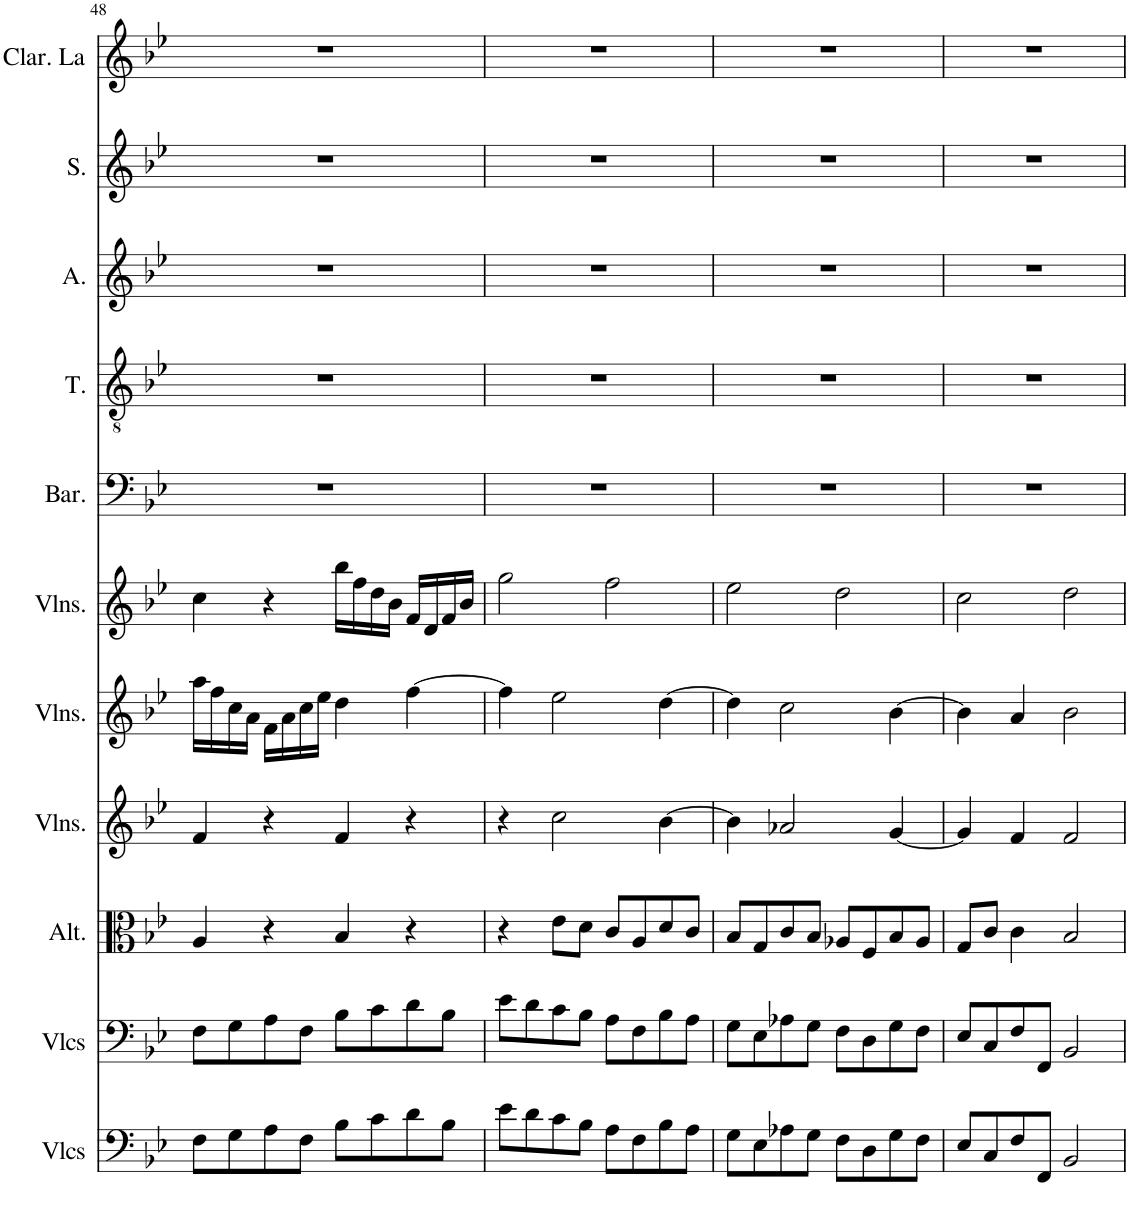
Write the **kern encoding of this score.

**kern	**kern	**kern	**kern	**kern	**kern	**kern	**kern	**kern	**kern	**kern
*part11	*part10	*part9	*part8	*part7	*part6	*part5	*part4	*part3	*part2	*part1
*staff11	*staff10	*staff9	*staff8	*staff7	*staff6	*staff5	*staff4	*staff3	*staff2	*staff1
*I"Violoncelles, Continuo	*I"Violoncelles, Violoncello	*I"Altos, Viola II	*I"Violons, Viola I	*I"Violons, Violin II	*I"Violons, Violin I	*I"Baryton, Bass	*I"Ténor, Tenor	*I"Alto, Alto	*I"Soprano, Soprano II	*I"Clarinette en La, Soprano I
*I'Vlcs	*I'Vlcs	*I'Alt.	*I'Vlns.	*I'Vlns.	*I'Vlns.	*I'Bar.	*I'T.	*I'A.	*I'S.	*I'Clar. La
!!LO:PB:g=z
*clefF4	*clefF4	*clefC3	*clefG2	*clefG2	*clefG2	*clefF4	*clefGv2	*clefG2	*clefG2	*clefG2
*	*	*	*	*	*	*	*	*	*	*Trd2c3
*k[b-e-]	*k[b-e-]	*k[b-e-]	*k[b-e-]	*k[b-e-]	*k[b-e-]	*k[b-e-]	*k[b-e-]	*k[b-e-]	*k[b-e-]	*k[b-e-]
*M4/4	*M4/4	*M4/4	*M4/4	*M4/4	*M4/4	*M4/4	*M4/4	*M4/4	*M4/4	*M4/4
=48	=48	=48	=48	=48	=48	=48	=48	=48	=48	=48
8F\L	8F\L	4A/	4f/	16aa\LL	4cc\	1r	1r	1r	1r	1r
.	.	.	.	16ff\	.	.	.	.	.	.
8G\	8G\	.	.	16cc\	.	.	.	.	.	.
.	.	.	.	16a\JJ	.	.	.	.	.	.
8A\	8A\	4r	4r	16f\LL	4r	.	.	.	.	.
.	.	.	.	16a\	.	.	.	.	.	.
8F\J	8F\J	.	.	16cc\	.	.	.	.	.	.
.	.	.	.	16ee-\JJ	.	.	.	.	.	.
8B-\L	8B-\L	4B-/	4f/	4dd\	16bb-\LL	.	.	.	.	.
.	.	.	.	.	16ff\	.	.	.	.	.
8c\	8c\	.	.	.	16dd\	.	.	.	.	.
.	.	.	.	.	16b-\JJ	.	.	.	.	.
8d\	8d\	4r	4r	[4ff\	16f/LL	.	.	.	.	.
.	.	.	.	.	16d/	.	.	.	.	.
8B-\J	8B-\J	.	.	.	16f/	.	.	.	.	.
.	.	.	.	.	16b-/JJ	.	.	.	.	.
=49	=49	=49	=49	=49	=49	=49	=49	=49	=49	=49
8e-\L	8e-\L	4r	4r	4ff\]	2gg\	1r	1r	1r	1r	1r
8d\	8d\	.	.	.	.	.	.	.	.	.
8c\	8c\	8e-\L	2cc\	2ee-\	.	.	.	.	.	.
8B-\J	8B-\J	8d\J	.	.	.	.	.	.	.	.
8A\L	8A\L	8c/L	.	.	2ff\	.	.	.	.	.
8F\	8F\	8A/	.	.	.	.	.	.	.	.
8B-\	8B-\	8d/	[4b-\	[4dd\	.	.	.	.	.	.
8A\J	8A\J	8c/J	.	.	.	.	.	.	.	.
=50	=50	=50	=50	=50	=50	=50	=50	=50	=50	=50
8G\L	8G\L	8B-/L	4b-\]	4dd\]	2ee-\	1r	1r	1r	1r	1r
8E-\	8E-\	8G/	.	.	.	.	.	.	.	.
8A-X\	8A-X\	8c/	2a-X/	2cc\	.	.	.	.	.	.
8G\J	8G\J	8B-/J	.	.	.	.	.	.	.	.
8F\L	8F\L	8A-X/L	.	.	2dd\	.	.	.	.	.
8D\	8D\	8F/	.	.	.	.	.	.	.	.
8G\	8G\	8B-/	[4g/	[4b-\	.	.	.	.	.	.
8F\J	8F\J	8A-/J	.	.	.	.	.	.	.	.
=51	=51	=51	=51	=51	=51	=51	=51	=51	=51	=51
8E-/L	8E-/L	8G/L	4g/]	4b-\]	2cc\	1r	1r	1r	1r	1r
8C/	8C/	8c/J	.	.	.	.	.	.	.	.
8F/	8F/	4c\	4f/	4a/	.	.	.	.	.	.
8FF/J	8FF/J	.	.	.	.	.	.	.	.	.
2BB-/	2BB-/	2B-/	2f/	2b-\	2dd\	.	.	.	.	.
=	=	=	=	=	=	=	=	=	=	=
*-	*-	*-	*-	*-	*-	*-	*-	*-	*-	*-
